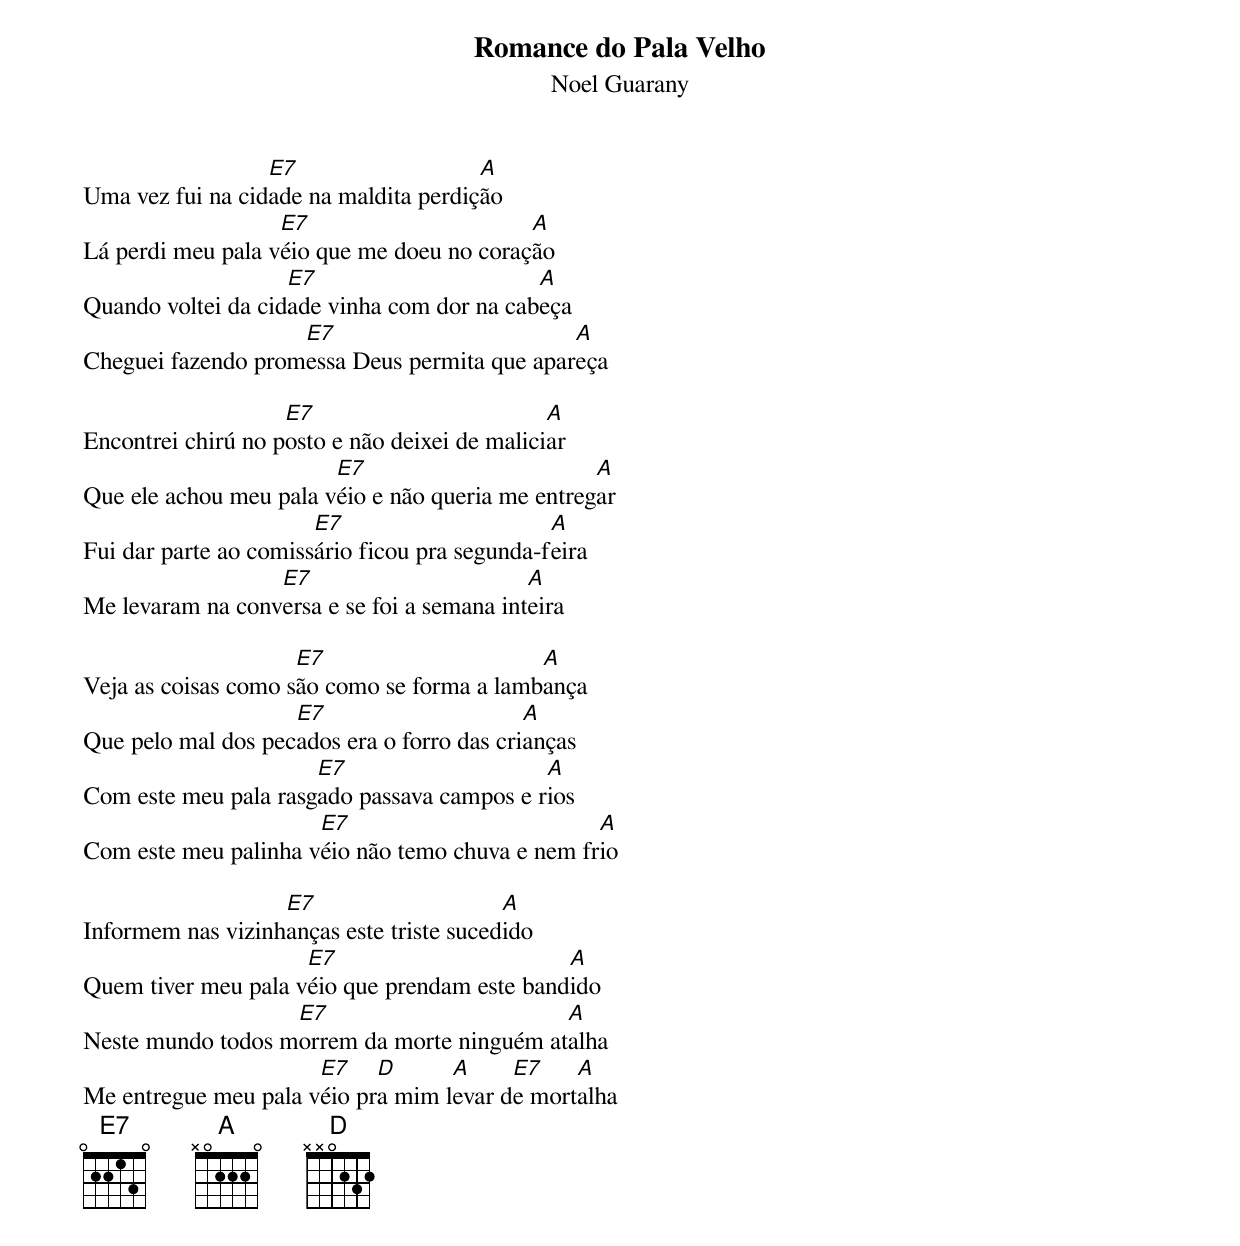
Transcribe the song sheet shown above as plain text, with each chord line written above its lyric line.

Romance do Pala Velho
Noel Guarany

                  E7                   A
Uma vez fui na cidade na maldita perdição
                   E7                      A
Lá perdi meu pala véio que me doeu no coração
                    E7                      A
Quando voltei da cidade vinha com dor na cabeça
                    E7                        A
Cheguei fazendo promessa Deus permita que apareça

                    E7                         A
Encontrei chirú no posto e não deixei de maliciar
                        E7                        A
Que ele achou meu pala véio e não queria me entregar
                       E7                      A
Fui dar parte ao comissário ficou pra segunda-feira
                  E7                        A
Me levaram na conversa e se foi a semana inteira

                     E7                     A
Veja as coisas como são como se forma a lambança
                    E7                      A
Que pelo mal dos pecados era o forro das crianças
                      E7                    A
Com este meu pala rasgado passava campos e rios
                      E7                         A
Com este meu palinha véio não temo chuva e nem frio

                   E7                     A
Informem nas vizinhanças este triste sucedido
                     E7                       A
Quem tiver meu pala véio que prendam este bandido
                   E7                       A
Neste mundo todos morrem da morte ninguém atalha
                      E7    D      A     E7    A
Me entregue meu pala véio pra mim levar de mortalha
